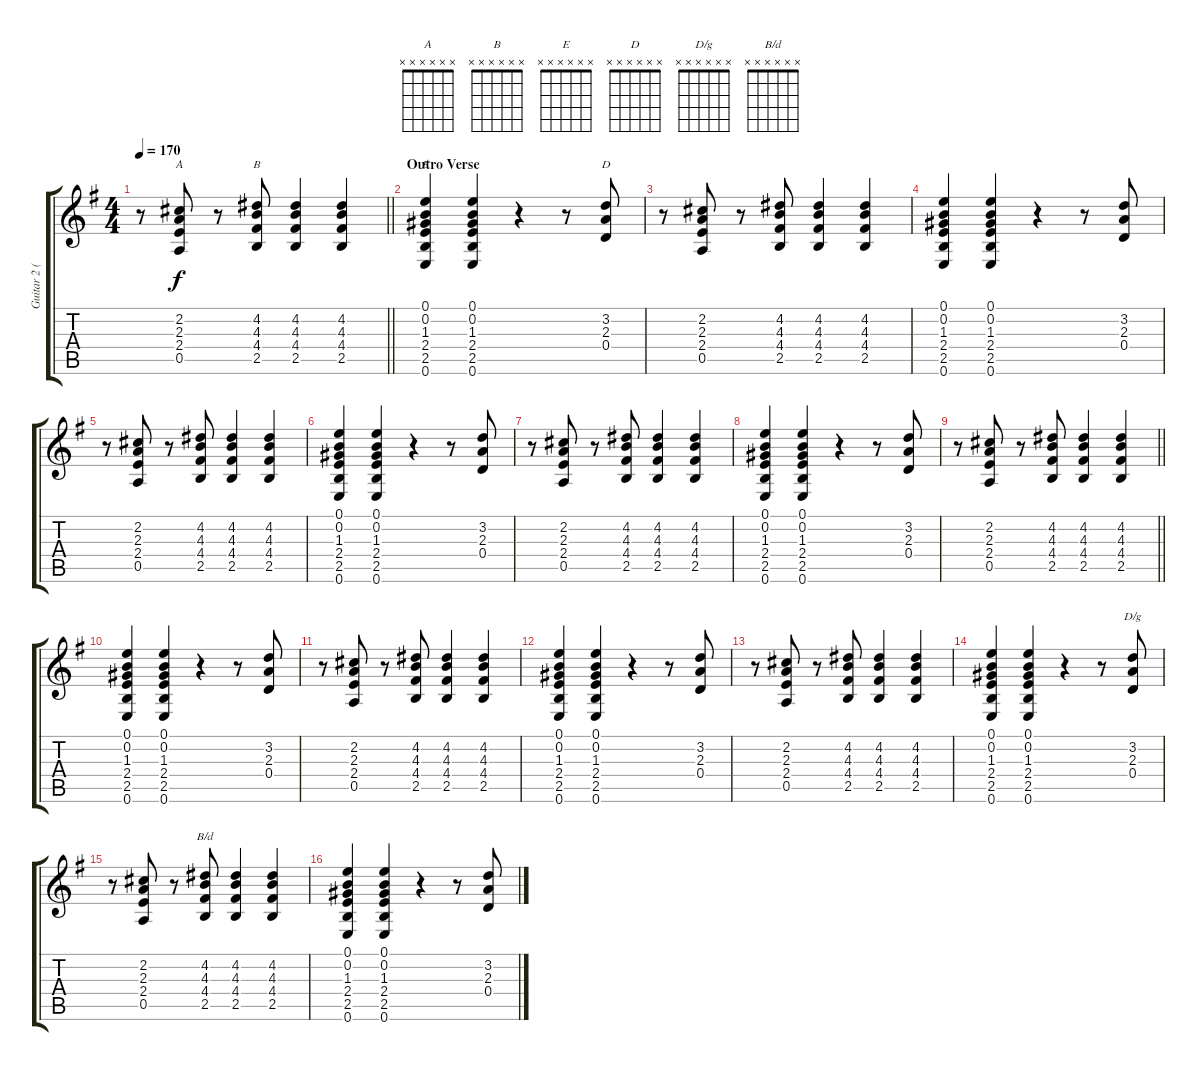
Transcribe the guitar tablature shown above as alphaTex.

\track ("Guitar 2 (right)" "Guitar 2 (") {instrument overdrivenguitar}
\staff {score tabs}
\tuning (E4 B3 G3 D3 A2 E2) {hide}
\chord ("A" x x x x x x)
\chord ("B" x x x x x x)
\chord ("E" x x x x x x)
\chord ("D" x x x x x x)
\chord ("D/g" x x x x x x)
\chord ("B/d" x x x x x x)
\ts (4 4)
\tempo 170
\clef g2
\barLineRight lightlight
\ks eminor
r.8{dy f} (2.2 2.3 2.4 0.5).8{ch "A"} r.8 (4.2 4.3 4.4 2.5).8{ch "B"} (4.2 4.3 4.4 2.5).4 (4.2 4.3 4.4 2.5).4 |
\section ("" "Outro Verse")
(0.1 0.2 1.3 2.4 2.5 0.6).4{ch "E"} (0.1 0.2 1.3 2.4 2.5 0.6).4 r.4 r.8 (3.2 2.3 0.4).8{ch "D"} |
r.8 (2.2 2.3 2.4 0.5).8 r.8 (4.2 4.3 4.4 2.5).8 (4.2 4.3 4.4 2.5).4 (4.2 4.3 4.4 2.5).4 |
(0.1 0.2 1.3 2.4 2.5 0.6).4 (0.1 0.2 1.3 2.4 2.5 0.6).4 r.4 r.8 (3.2 2.3 0.4).8 |
r.8 (2.2 2.3 2.4 0.5).8 r.8 (4.2 4.3 4.4 2.5).8 (4.2 4.3 4.4 2.5).4 (4.2 4.3 4.4 2.5).4 |
(0.1 0.2 1.3 2.4 2.5 0.6).4 (0.1 0.2 1.3 2.4 2.5 0.6).4 r.4 r.8 (3.2 2.3 0.4).8 |
r.8 (2.2 2.3 2.4 0.5).8 r.8 (4.2 4.3 4.4 2.5).8 (4.2 4.3 4.4 2.5).4 (4.2 4.3 4.4 2.5).4 |
(0.1 0.2 1.3 2.4 2.5 0.6).4 (0.1 0.2 1.3 2.4 2.5 0.6).4 r.4 r.8 (3.2 2.3 0.4).8 |
\barLineRight lightlight
r.8 (2.2 2.3 2.4 0.5).8 r.8 (4.2 4.3 4.4 2.5).8 (4.2 4.3 4.4 2.5).4 (4.2 4.3 4.4 2.5).4 |
(0.1 0.2 1.3 2.4 2.5 0.6).4 (0.1 0.2 1.3 2.4 2.5 0.6).4 r.4 r.8 (3.2 2.3 0.4).8 |
r.8 (2.2 2.3 2.4 0.5).8 r.8 (4.2 4.3 4.4 2.5).8 (4.2 4.3 4.4 2.5).4 (4.2 4.3 4.4 2.5).4 |
(0.1 0.2 1.3 2.4 2.5 0.6).4 (0.1 0.2 1.3 2.4 2.5 0.6).4 r.4 r.8 (3.2 2.3 0.4).8 |
r.8 (2.2 2.3 2.4 0.5).8 r.8 (4.2 4.3 4.4 2.5).8 (4.2 4.3 4.4 2.5).4 (4.2 4.3 4.4 2.5).4 |
(0.1 0.2 1.3 2.4 2.5 0.6).4 (0.1 0.2 1.3 2.4 2.5 0.6).4 r.4 r.8 (3.2 2.3 0.4).8{ch "D/g"} |
r.8 (2.2 2.3 2.4 0.5).8 r.8 (4.2 4.3 4.4 2.5).8{ch "B/d"} (4.2 4.3 4.4 2.5).4 (4.2 4.3 4.4 2.5).4 |
(0.1 0.2 1.3 2.4 2.5 0.6).4 (0.1 0.2 1.3 2.4 2.5 0.6).4 r.4 r.8 (3.2 2.3 0.4).8
